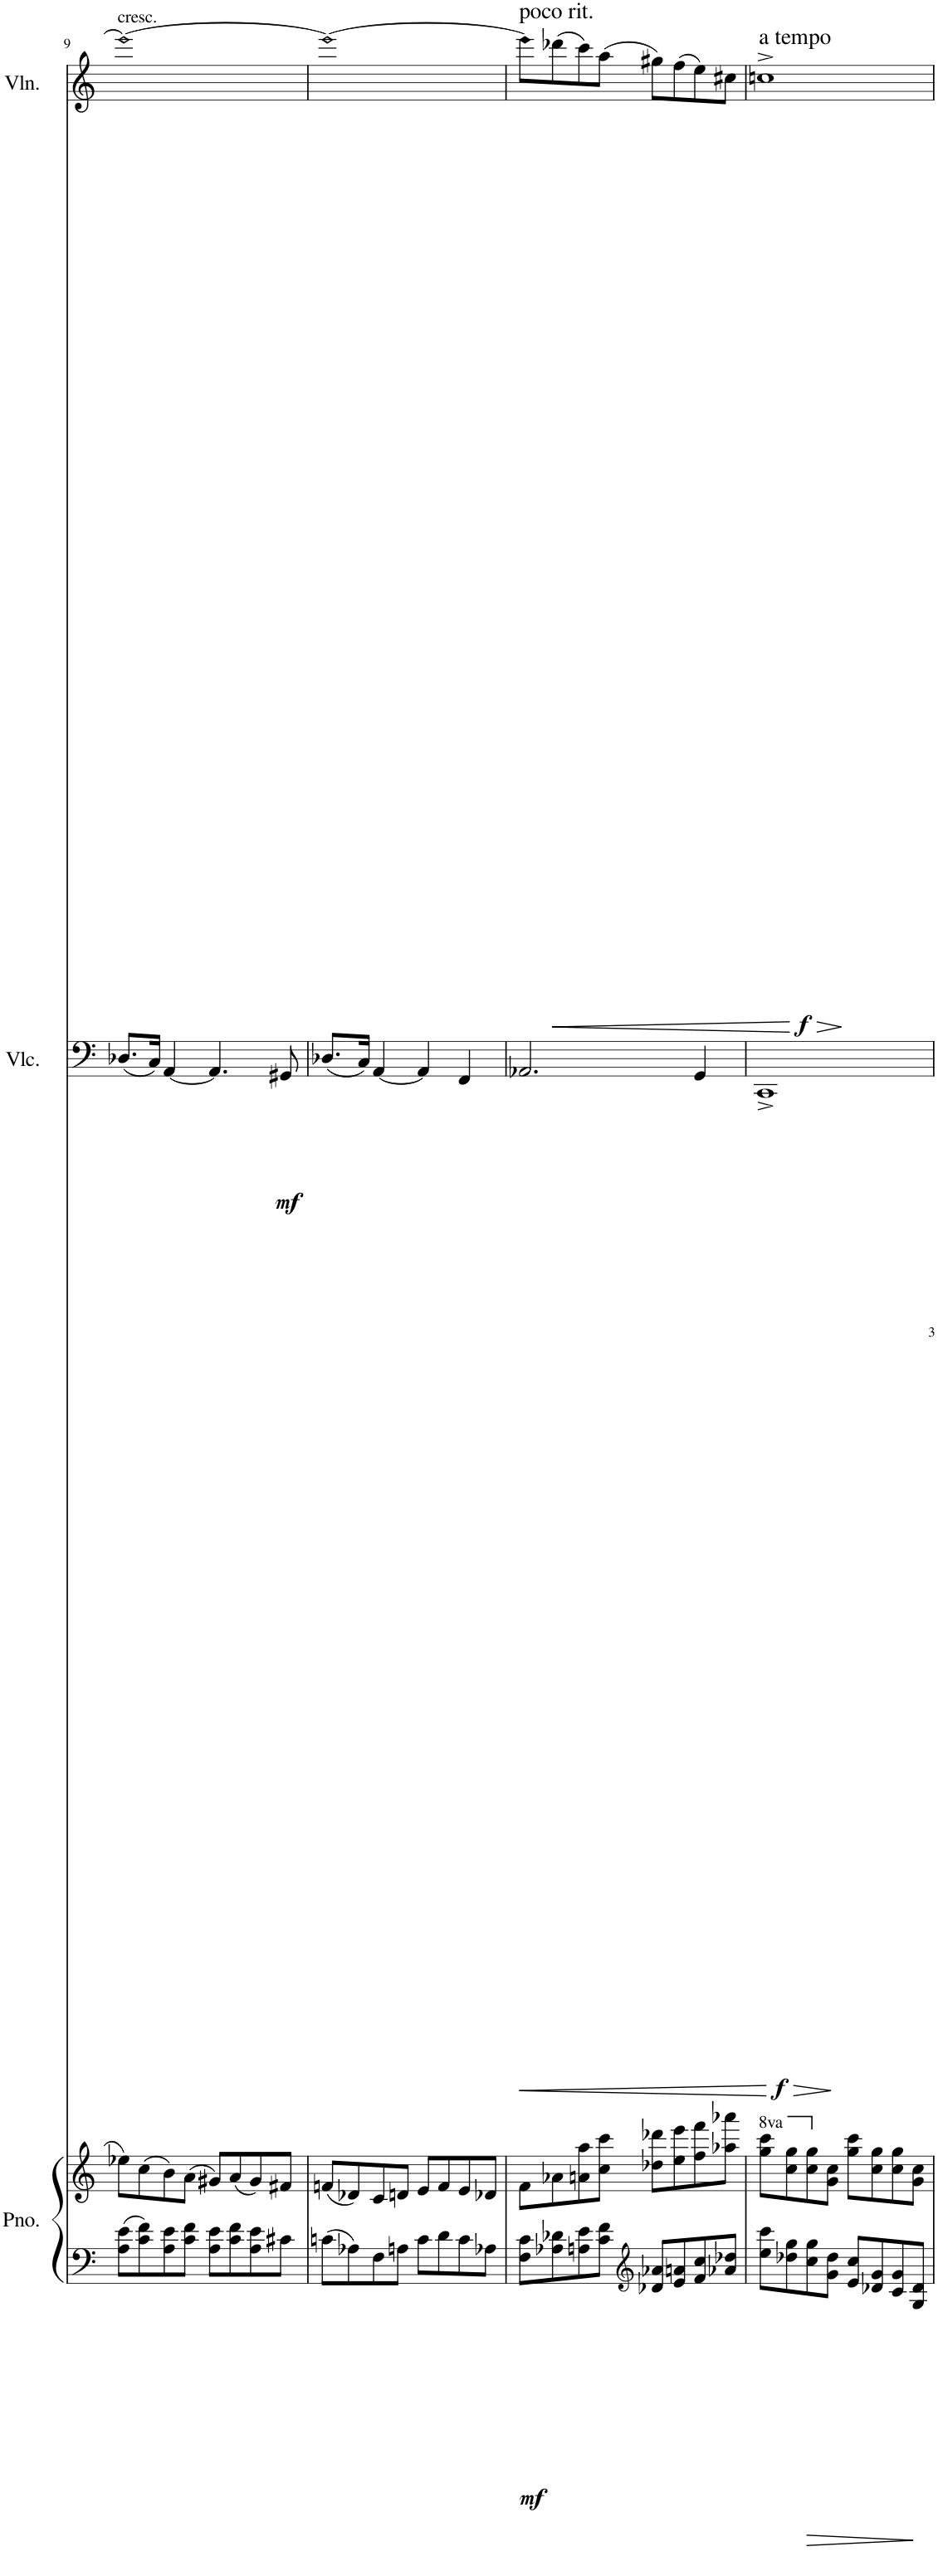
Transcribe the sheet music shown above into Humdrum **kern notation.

**kern	**kern	**dynam	**kern	**dynam	**kern	**dynam
*part3	*part3	*part3	*part2	*part2	*part1	*part1
*staff4	*staff3	*staff3/4	*staff2	*staff2	*staff1	*staff1
*I"Piano	*	*	*I"'Cello	*	*I"Violin	*
*I'Pno.	*	*	*	*	*I'Vln.	*
!!LO:PB:g=z
*clefF4	*clefG2	*	*clefF4	*	*clefG2	*
*k[]	*k[]	*	*k[]	*	*k[]	*
*M4/4	*M4/4	*	*M4/4	*	*M4/4	*
=9	=9	=9	=9	=9	=9	=9
!	!	!	!	!	!LO:TX:a:t=cresc.	!
8A\ 8e\L	8ee-X\L	.	(8.D-X/L	.	1eee_	.
8c\ 8f\	(8cc\	.	.	.	.	.
.	.	.	16C/Jk)	.	.	.
!	!	!	!	!LO:DY:b	!	!
8A\ 8e\	8b\)	.	[4AA/	mf	.	.
8c\ 8f\J	(8a\J	.	.	.	.	.
8A\ 8e\L	8g#X/L)	.	4.AA/]	.	.	.
8c\ 8f\	(8a/	.	.	.	.	.
8A\ 8e\	8g#/)	.	.	.	.	.
!	!	!LO:DY:b=2	!	!	!	!
8c#X\J	8f#X/J	mf	8GG#X/	.	.	.
=10	=10	=10	=10	=10	=10	=10
8cn\L	(8fn/L	.	(8.D-X/L	.	1eee_	.
8A-X\	8d-X/)	.	.	.	.	.
.	.	.	16C/Jk)	.	.	.
8F\	8c/	.	[4AA/	.	.	.
8An\J	8dn/J	.	.	.	.	.
8c\L	8e/L	.	4AA/]	.	.	.
8d\	8f/	.	.	.	.	.
8c\	8e/	.	4FF/	.	.	.
8A-X\J	8d-X/J	.	.	.	.	.
=11	=11	=11	=11	=11	=11	=11
!	!	!	!	!	!LO:TX:a:t=poco rit.	!
!	!	!	!	!LO:HP:b	!	!
8F\ 8c\L	8f\L	.	2.AA-X/	<	8eee\L]	.
!	!	!	!	!	!	!LO:HP:b
8A-X\ 8d-X\	8a-X\	.	.	.	(8ddd-X\	<
8An\ 8e\	8an\ 8aa\	.	.	.	8ccc\)	.
8c\ 8f\J	8cc\ 8ccc\J	.	.	.	(8aa\J	.
*clefG2	*	*	*	*	*	*
8d-X/ 8a-X/L	8dd-X\ 8ddd-X\L	.	.	.	8gg#X\L)	.
8e/ 8an/	8ee\ 8eee\	.	.	.	(8ff\	.
8f/ 8cc/	8ff\ 8fff\	.	4GG/	.	8ee\)	.
8a-X/ 8dd-X/J	8aa-X\ 8aaa-X\J	.	.	.	8cc#X\J	.
.	.	.	.	[	.	[
=12	=12	=12	=12	=12	=12	=12
*	*8va	*	*	*	*	*
!	!	!	!	!	!LO:TX:a:t=a tempo	!
!	!	!LO:DY:b=2	!	!LO:HP:b	!	!LO:HP:b
!	!	!	!	!LO:DY:n=1:b	!	!LO:DY:n=1:b
8ee\ 8ccc\L	8ggg\ 8cccc\L	f	1CC^	> f	1ccn^	> f
8dd-X\ 8gg\	8ccc\ 8ggg\	.	.	.	.	.
8cc\ 8gg\	8ccc\ 8ggg\	.	.	.	.	.
8g\ 8dd-\J	8gg\ 8ccc\J	.	.	.	.	.
8e/ 8cc/L	8ggg\ 8cccc\L	.	.	.	.	.
8d-X/ 8g/	8ccc\ 8ggg\	.	.	.	.	.
8c/ 8g/	8ccc\ 8ggg\	.	.	.	.	.
8G/ 8d-/J	8gg\ 8ccc\J	.	.	.	.	.
.	.	.	.	]	.	]
*	*X8va	*	*	*	*	*
=	=	=	=	=	=	=
*-	*-	*-	*-	*-	*-	*-
